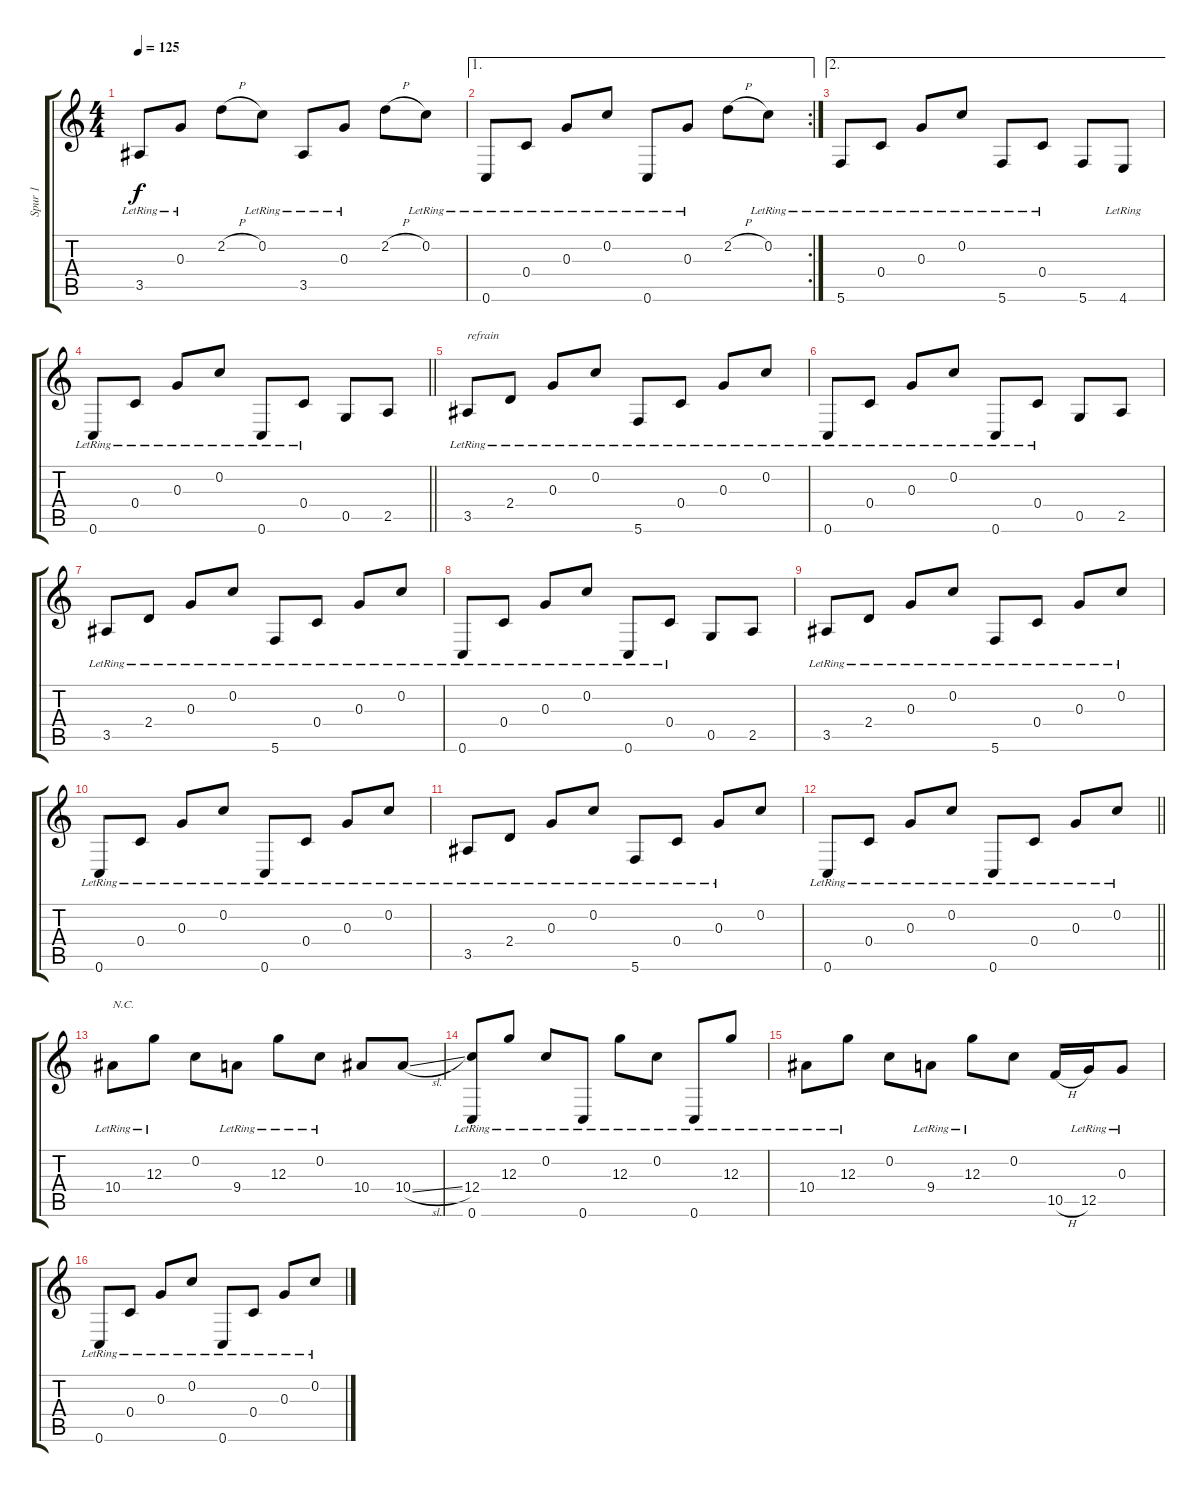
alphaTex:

\track ("Spur 1" "Spur 1") {instrument acousticguitarnylon}
\staff {score tabs}
\tuning (E4 C4 G3 C3 G2 C2) {hide}
\ts (4 4)
\tempo 125
\clef g2
\ks c
3.5{lr}.8{dy f} 0.3{lr}.8 2.2{h}.8 0.2{lr}.8 3.5{lr}.8 0.3{lr}.8 2.2{h}.8 0.2{lr}.8 |
\ae 1
\rc 2
0.6{lr}.8 0.4{lr}.8 0.3{lr}.8 0.2{lr}.8 0.6{lr}.8 0.3{lr}.8 2.2{h}.8 0.2{lr}.8 |
\ae 2
5.6{lr}.8 0.4{lr}.8 0.3{lr}.8 0.2{lr}.8 5.6{lr}.8 0.4{lr}.8 5.6.8 4.6{lr}.8 |
\barLineRight lightlight
0.6{lr}.8 0.4{lr}.8 0.3{lr}.8 0.2{lr}.8 0.6{lr}.8 0.4{lr}.8 0.5.8 2.5.8 |
3.5{lr}.8{txt "refrain"} 2.4{lr}.8 0.3{lr}.8 0.2{lr}.8 5.6{lr}.8 0.4{lr}.8 0.3{lr}.8 0.2{lr}.8 |
0.6{lr}.8 0.4{lr}.8 0.3{lr}.8 0.2{lr}.8 0.6{lr}.8 0.4{lr}.8 0.5.8 2.5.8 |
3.5{lr}.8 2.4{lr}.8 0.3{lr}.8 0.2{lr}.8 5.6{lr}.8 0.4{lr}.8 0.3{lr}.8 0.2{lr}.8 |
0.6{lr}.8 0.4{lr}.8 0.3{lr}.8 0.2{lr}.8 0.6{lr}.8 0.4{lr}.8 0.5.8 2.5.8 |
3.5{lr}.8 2.4{lr}.8 0.3{lr}.8 0.2{lr}.8 5.6{lr}.8 0.4{lr}.8 0.3{lr}.8 0.2{lr}.8 |
0.6{lr}.8 0.4{lr}.8 0.3{lr}.8 0.2{lr}.8 0.6{lr}.8 0.4{lr}.8 0.3{lr}.8 0.2{lr}.8 |
3.5{lr}.8 2.4{lr}.8 0.3{lr}.8 0.2{lr}.8 5.6{lr}.8 0.4{lr}.8 0.3{lr}.8 0.2.8 |
\barLineRight lightlight
0.6{lr}.8 0.4{lr}.8 0.3{lr}.8 0.2{lr}.8 0.6{lr}.8 0.4{lr}.8 0.3{lr}.8 0.2{lr}.8 |
10.4{lr}.8{txt "N.C."} 12.3{lr}.8 0.2.8 9.4{lr}.8 12.3{lr}.8 0.2{lr}.8 10.4.8 10.4{sl}.8 |
(12.4{lr} 0.6{lr}).8 12.3{lr}.8 0.2{lr}.8 0.6{lr}.8 12.3{lr}.8 0.2{lr}.8 0.6{lr}.8 12.3{lr}.8 |
10.4{lr}.8 12.3{lr}.8 0.2.8 9.4{lr}.8 12.3{lr}.8 0.2.8 10.5{h}.16 12.5{lr}.16 0.3{lr}.8 |
0.6{lr}.8 0.4{lr}.8 0.3{lr}.8 0.2{lr}.8 0.6{lr}.8 0.4{lr}.8 0.3{lr}.8 0.2{lr}.8
